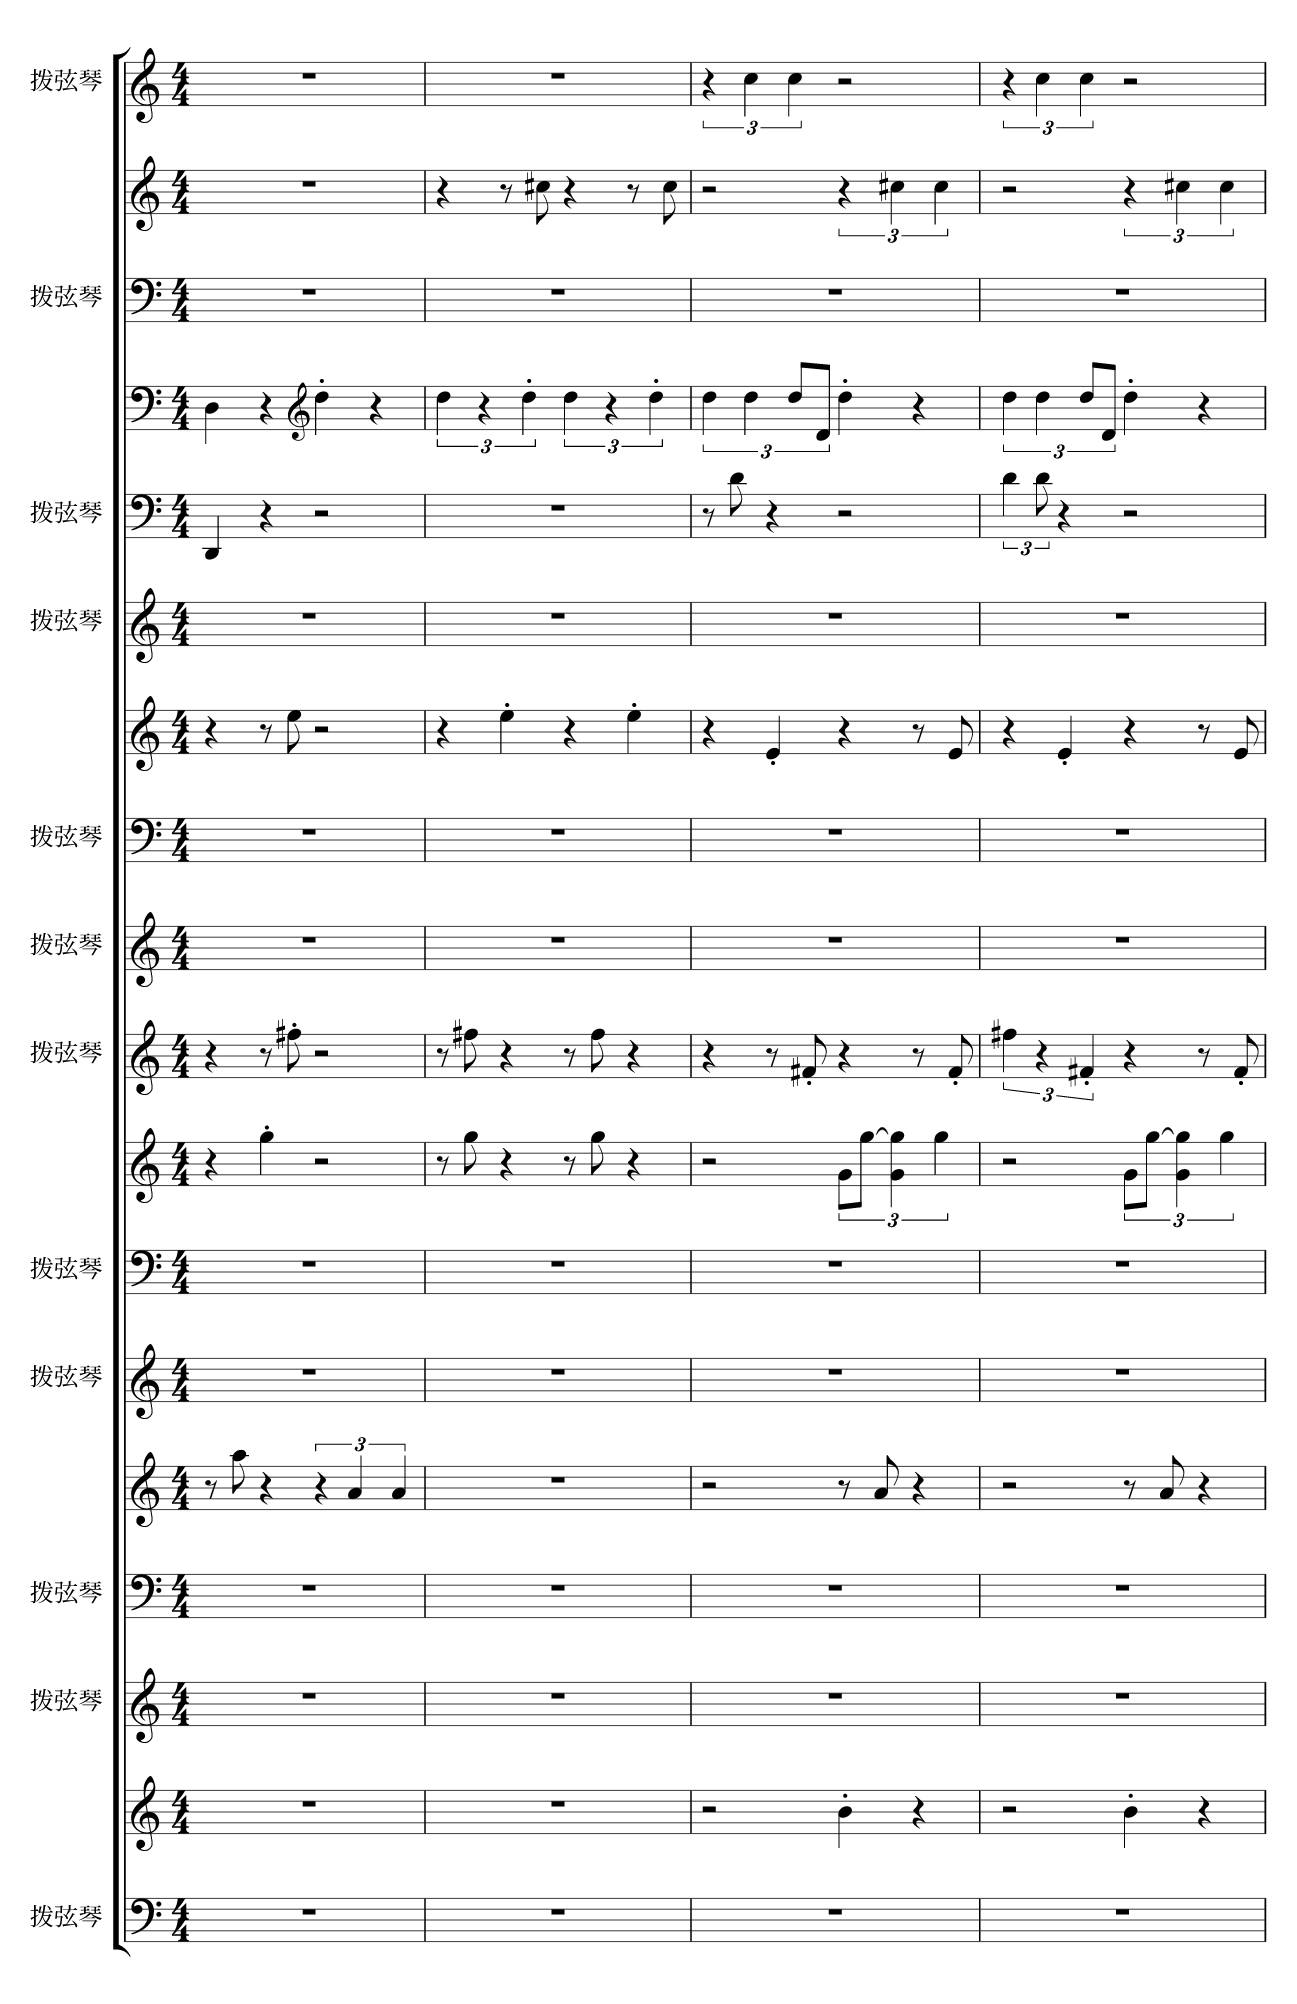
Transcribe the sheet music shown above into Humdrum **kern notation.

**kern	**kern	**kern	**kern	**kern	**kern	**kern	**kern	**kern	**kern	**kern	**kern	**kern	**kern	**kern	**kern	**kern	**kern
*part12	*part12	*part11	*part10	*part10	*part9	*part8	*part8	*part7	*part6	*part5	*part5	*part4	*part3	*part3	*part2	*part2	*part1
*staff18	*staff17	*staff16	*staff15	*staff14	*staff13	*staff12	*staff11	*staff10	*staff9	*staff8	*staff7	*staff6	*staff5	*staff4	*staff3	*staff2	*staff1
*I"拨弦琴	*	*I"拨弦琴	*I"拨弦琴	*	*I"拨弦琴	*I"拨弦琴	*	*I"拨弦琴	*I"拨弦琴	*I"拨弦琴	*	*I"拨弦琴	*I"拨弦琴	*	*I"拨弦琴	*	*I"拨弦琴
*clefF4	*clefG2	*clefG2	*clefF4	*clefG2	*clefG2	*clefF4	*clefG2	*clefG2	*clefG2	*clefF4	*clefG2	*clefG2	*clefF4	*clefF4	*clefF4	*clefG2	*clefG2
*k[]	*k[]	*k[]	*k[]	*k[]	*k[]	*k[]	*k[]	*k[]	*k[]	*k[]	*k[]	*k[]	*k[]	*k[]	*k[]	*k[]	*k[]
*M4/4	*M4/4	*M4/4	*M4/4	*M4/4	*M4/4	*M4/4	*M4/4	*M4/4	*M4/4	*M4/4	*M4/4	*M4/4	*M4/4	*M4/4	*M4/4	*M4/4	*M4/4
*MM139	*MM139	*MM139	*MM139	*MM139	*MM139	*MM139	*MM139	*MM139	*MM139	*MM139	*MM139	*MM139	*MM139	*MM139	*MM139	*MM139	*MM139
=1	=1	=1	=1	=1	=1	=1	=1	=1	=1	=1	=1	=1	=1	=1	=1	=1	=1
1r	1r	1r	1r	8r	1r	1r	4r	4r	1r	1r	4r	1r	4DD/	4D\	1r	1r	1r
.	.	.	.	8aa\	.	.	.	.	.	.	.	.	.	.	.	.	.
.	.	.	.	4r	.	.	4gg'\	8r	.	.	8r	.	4r	4r	.	.	.
.	.	.	.	.	.	.	.	8ff#X'\	.	.	8ee\	.	.	.	.	.	.
*	*	*	*	*	*	*	*	*	*	*	*	*	*	*clefG2	*	*	*
.	.	.	.	6r	.	.	2r	2r	.	.	2r	.	2r	4dd'\	.	.	.
.	.	.	.	6a/	.	.	.	.	.	.	.	.	.	.	.	.	.
.	.	.	.	.	.	.	.	.	.	.	.	.	.	4r	.	.	.
.	.	.	.	6a/	.	.	.	.	.	.	.	.	.	.	.	.	.
=2	=2	=2	=2	=2	=2	=2	=2	=2	=2	=2	=2	=2	=2	=2	=2	=2	=2
1r	1r	1r	1r	1r	1r	1r	8r	8r	1r	1r	4r	1r	1r	6dd\	1r	4r	1r
.	.	.	.	.	.	.	8gg\	8ff#X\	.	.	.	.	.	.	.	.	.
.	.	.	.	.	.	.	.	.	.	.	.	.	.	6r	.	.	.
.	.	.	.	.	.	.	4r	4r	.	.	4ee'\	.	.	.	.	8r	.
.	.	.	.	.	.	.	.	.	.	.	.	.	.	6dd'\	.	.	.
.	.	.	.	.	.	.	.	.	.	.	.	.	.	.	.	8cc#X\	.
.	.	.	.	.	.	.	8r	8r	.	.	4r	.	.	6dd\	.	4r	.
.	.	.	.	.	.	.	8gg\	8ff#\	.	.	.	.	.	.	.	.	.
.	.	.	.	.	.	.	.	.	.	.	.	.	.	6r	.	.	.
.	.	.	.	.	.	.	4r	4r	.	.	4ee'\	.	.	.	.	8r	.
.	.	.	.	.	.	.	.	.	.	.	.	.	.	6dd'\	.	.	.
.	.	.	.	.	.	.	.	.	.	.	.	.	.	.	.	8cc#\	.
=3	=3	=3	=3	=3	=3	=3	=3	=3	=3	=3	=3	=3	=3	=3	=3	=3	=3
1r	2r	1r	1r	2r	1r	1r	2r	4r	1r	1r	4r	1r	8r	6dd\	1r	2r	6r
.	.	.	.	.	.	.	.	.	.	.	.	.	8d\	.	.	.	.
.	.	.	.	.	.	.	.	.	.	.	.	.	.	6dd\	.	.	6cc\
.	.	.	.	.	.	.	.	8r	.	.	4e'/	.	4r	.	.	.	.
.	.	.	.	.	.	.	.	.	.	.	.	.	.	12dd/L	.	.	6cc\
.	.	.	.	.	.	.	.	8f#X'/	.	.	.	.	.	.	.	.	.
.	.	.	.	.	.	.	.	.	.	.	.	.	.	12d/J	.	.	.
.	4b'\	.	.	8r	.	.	12g\L	4r	.	.	4r	.	2r	4dd'\	.	6r	2r
.	.	.	.	.	.	.	[12gg\J	.	.	.	.	.	.	.	.	.	.
.	.	.	.	8a/	.	.	.	.	.	.	.	.	.	.	.	.	.
.	.	.	.	.	.	.	6g\ 6gg\]	.	.	.	.	.	.	.	.	6cc#X\	.
.	4r	.	.	4r	.	.	.	8r	.	.	8r	.	.	4r	.	.	.
.	.	.	.	.	.	.	6gg\	.	.	.	.	.	.	.	.	6cc#\	.
.	.	.	.	.	.	.	.	8f#'/	.	.	8e/	.	.	.	.	.	.
=4	=4	=4	=4	=4	=4	=4	=4	=4	=4	=4	=4	=4	=4	=4	=4	=4	=4
1r	2r	1r	1r	2r	1r	1r	2r	6ff#X\	1r	1r	4r	1r	6d\	6dd\	1r	2r	6r
.	.	.	.	.	.	.	.	6r	.	.	.	.	12d\	6dd\	.	.	6cc\
.	.	.	.	.	.	.	.	.	.	.	4e'/	.	4r	.	.	.	.
.	.	.	.	.	.	.	.	6f#X'/	.	.	.	.	.	12dd/L	.	.	6cc\
.	.	.	.	.	.	.	.	.	.	.	.	.	.	12d/J	.	.	.
.	4b'\	.	.	8r	.	.	12g\L	4r	.	.	4r	.	2r	4dd'\	.	6r	2r
.	.	.	.	.	.	.	[12gg\J	.	.	.	.	.	.	.	.	.	.
.	.	.	.	8a/	.	.	.	.	.	.	.	.	.	.	.	.	.
.	.	.	.	.	.	.	6g\ 6gg\]	.	.	.	.	.	.	.	.	6cc#X\	.
.	4r	.	.	4r	.	.	.	8r	.	.	8r	.	.	4r	.	.	.
.	.	.	.	.	.	.	6gg\	.	.	.	.	.	.	.	.	6cc#\	.
.	.	.	.	.	.	.	.	8f#'/	.	.	8e/	.	.	.	.	.	.
=	=	=	=	=	=	=	=	=	=	=	=	=	=	=	=	=	=
*-	*-	*-	*-	*-	*-	*-	*-	*-	*-	*-	*-	*-	*-	*-	*-	*-	*-
